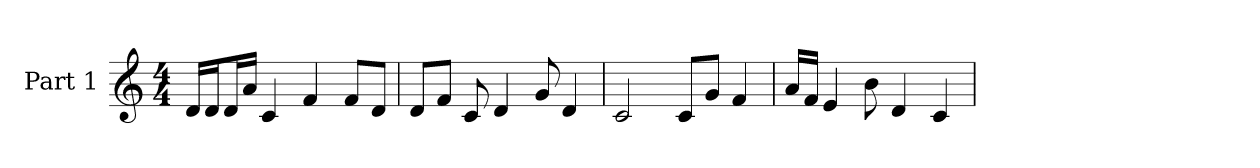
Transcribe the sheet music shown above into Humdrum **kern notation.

**kern
*part1
*staff1
*I"Part 1
*clefG2
*k[]
*C:
*M4/4
=1
16d/LL
16d/J
16d/L
16a/JJ
4c
4f
8f/L
8d/J
=2
8d/L
8f/J
8c
4d
8g
4d
=3
2c
8c/L
8g/J
4f
=4
16a/LL
16f/JJ
4e
8b
4d
4c
=
*-
